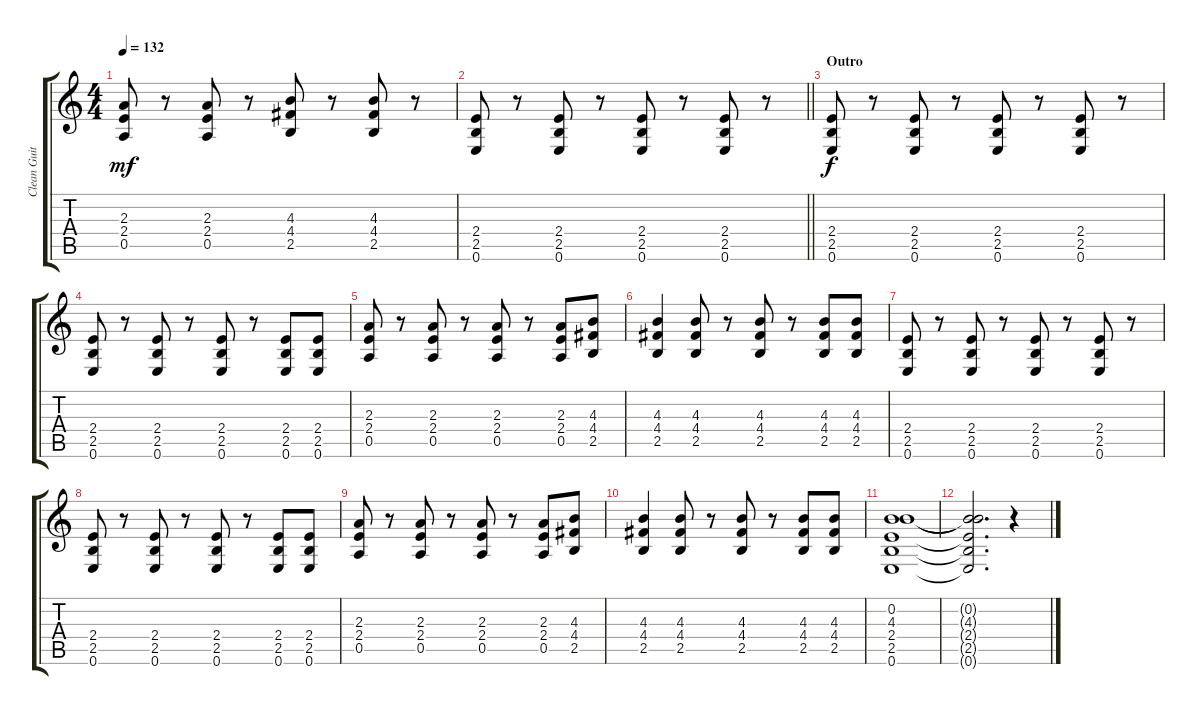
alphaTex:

\track ("Clean Guitar" "Clean Guit") {instrument electricguitarclean}
\staff {score tabs}
\tuning (E4 B3 G3 D3 A2 E2) {hide}
\ts (4 4)
\tempo 132
\clef g2
\ks c
(2.3 2.4 0.5).8{dy mf} r.8 (2.3 2.4 0.5).8 r.8 (4.3 4.4 2.5).8 r.8 (4.3 4.4 2.5).8 r.8 |
\barLineRight lightlight
(2.4 2.5 0.6).8 r.8 (2.4 2.5 0.6).8 r.8 (2.4 2.5 0.6).8 r.8 (2.4 2.5 0.6).8 r.8 |
\section ("" "Outro")
(2.4 2.5 0.6).8{dy f} r.8 (2.4 2.5 0.6).8 r.8 (2.4 2.5 0.6).8 r.8 (2.4 2.5 0.6).8 r.8 |
(2.4 2.5 0.6).8 r.8 (2.4 2.5 0.6).8 r.8 (2.4 2.5 0.6).8 r.8 (2.4 2.5 0.6).8 (2.4 2.5 0.6).8 |
(2.3 2.4 0.5).8 r.8 (2.3 2.4 0.5).8 r.8 (2.3 2.4 0.5).8 r.8 (2.3 2.4 0.5).8 (4.3 4.4 2.5).8 |
(4.3 4.4 2.5).4 (4.3 4.4 2.5).8 r.8 (4.3 4.4 2.5).8 r.8 (4.3 4.4 2.5).8 (4.3 4.4 2.5).8 |
(2.4 2.5 0.6).8 r.8 (2.4 2.5 0.6).8 r.8 (2.4 2.5 0.6).8 r.8 (2.4 2.5 0.6).8 r.8 |
(2.4 2.5 0.6).8 r.8 (2.4 2.5 0.6).8 r.8 (2.4 2.5 0.6).8 r.8 (2.4 2.5 0.6).8 (2.4 2.5 0.6).8 |
(2.3 2.4 0.5).8 r.8 (2.3 2.4 0.5).8 r.8 (2.3 2.4 0.5).8 r.8 (2.3 2.4 0.5).8 (4.3 4.4 2.5).8 |
(4.3 4.4 2.5).4 (4.3 4.4 2.5).8 r.8 (4.3 4.4 2.5).8 r.8 (4.3 4.4 2.5).8 (4.3 4.4 2.5).8 |
(0.2 4.3 2.4 2.5 0.6).1 |
(0.2{t} 4.3{t} 2.4{t} 2.5{t} 0.6{t}).2{d} r.4
